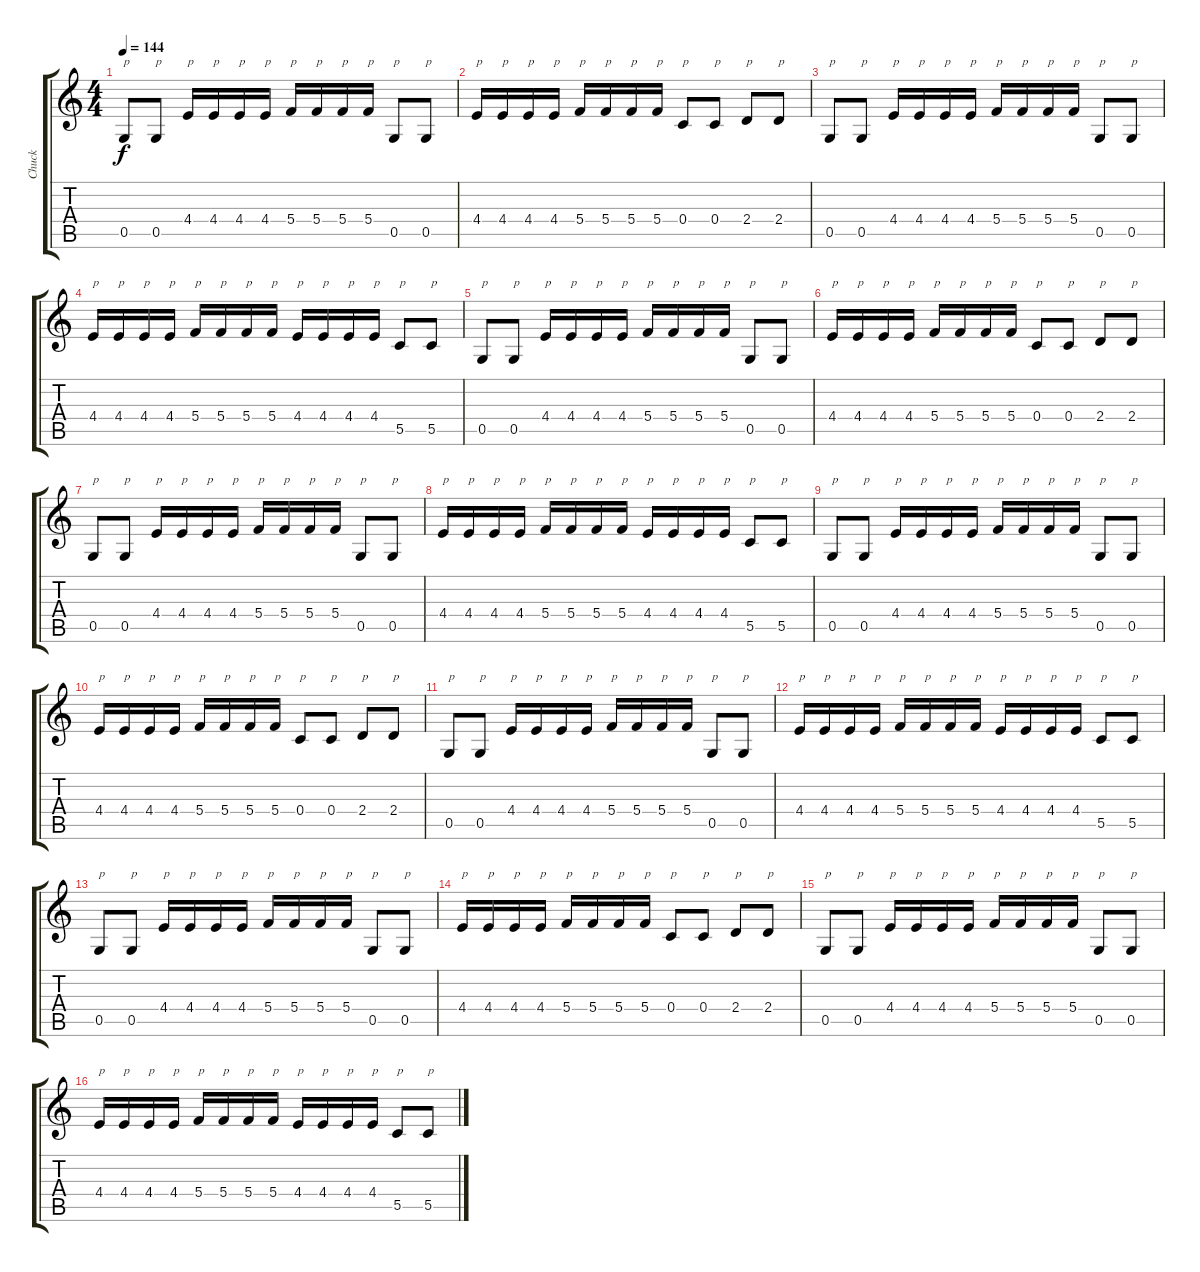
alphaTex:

\track ("Chuck" "Chuck") {instrument distortionguitar}
\staff {score tabs}
\tuning (D4 A3 F3 C3 G2 D2) {hide}
\ts (4 4)
\tempo 144
\clef g2
\ks c
0.5.8{txt "p" dy f} 0.5.8{txt "p"} 4.4.16{txt "p"} 4.4.16{txt "p"} 4.4.16{txt "p"} 4.4.16{txt "p"} 5.4.16{txt "p"} 5.4.16{txt "p"} 5.4.16{txt "p"} 5.4.16{txt "p"} 0.5.8{txt "p"} 0.5.8{txt "p"} |
4.4.16{txt "p"} 4.4.16{txt "p"} 4.4.16{txt "p"} 4.4.16{txt "p"} 5.4.16{txt "p"} 5.4.16{txt "p"} 5.4.16{txt "p"} 5.4.16{txt "p"} 0.4.8{txt "p"} 0.4.8{txt "p"} 2.4.8{txt "p"} 2.4.8{txt "p"} |
0.5.8{txt "p"} 0.5.8{txt "p"} 4.4.16{txt "p"} 4.4.16{txt "p"} 4.4.16{txt "p"} 4.4.16{txt "p"} 5.4.16{txt "p"} 5.4.16{txt "p"} 5.4.16{txt "p"} 5.4.16{txt "p"} 0.5.8{txt "p"} 0.5.8{txt "p"} |
4.4.16{txt "p"} 4.4.16{txt "p"} 4.4.16{txt "p"} 4.4.16{txt "p"} 5.4.16{txt "p"} 5.4.16{txt "p"} 5.4.16{txt "p"} 5.4.16{txt "p"} 4.4.16{txt "p"} 4.4.16{txt "p"} 4.4.16{txt "p"} 4.4.16{txt "p"} 5.5.8{txt "p"} 5.5.8{txt "p"} |
0.5.8{txt "p"} 0.5.8{txt "p"} 4.4.16{txt "p"} 4.4.16{txt "p"} 4.4.16{txt "p"} 4.4.16{txt "p"} 5.4.16{txt "p"} 5.4.16{txt "p"} 5.4.16{txt "p"} 5.4.16{txt "p"} 0.5.8{txt "p"} 0.5.8{txt "p"} |
4.4.16{txt "p"} 4.4.16{txt "p"} 4.4.16{txt "p"} 4.4.16{txt "p"} 5.4.16{txt "p"} 5.4.16{txt "p"} 5.4.16{txt "p"} 5.4.16{txt "p"} 0.4.8{txt "p"} 0.4.8{txt "p"} 2.4.8{txt "p"} 2.4.8{txt "p"} |
0.5.8{txt "p"} 0.5.8{txt "p"} 4.4.16{txt "p"} 4.4.16{txt "p"} 4.4.16{txt "p"} 4.4.16{txt "p"} 5.4.16{txt "p"} 5.4.16{txt "p"} 5.4.16{txt "p"} 5.4.16{txt "p"} 0.5.8{txt "p"} 0.5.8{txt "p"} |
4.4.16{txt "p"} 4.4.16{txt "p"} 4.4.16{txt "p"} 4.4.16{txt "p"} 5.4.16{txt "p"} 5.4.16{txt "p"} 5.4.16{txt "p"} 5.4.16{txt "p"} 4.4.16{txt "p"} 4.4.16{txt "p"} 4.4.16{txt "p"} 4.4.16{txt "p"} 5.5.8{txt "p"} 5.5.8{txt "p"} |
0.5.8{txt "p"} 0.5.8{txt "p"} 4.4.16{txt "p"} 4.4.16{txt "p"} 4.4.16{txt "p"} 4.4.16{txt "p"} 5.4.16{txt "p"} 5.4.16{txt "p"} 5.4.16{txt "p"} 5.4.16{txt "p"} 0.5.8{txt "p"} 0.5.8{txt "p"} |
4.4.16{txt "p"} 4.4.16{txt "p"} 4.4.16{txt "p"} 4.4.16{txt "p"} 5.4.16{txt "p"} 5.4.16{txt "p"} 5.4.16{txt "p"} 5.4.16{txt "p"} 0.4.8{txt "p"} 0.4.8{txt "p"} 2.4.8{txt "p"} 2.4.8{txt "p"} |
0.5.8{txt "p"} 0.5.8{txt "p"} 4.4.16{txt "p"} 4.4.16{txt "p"} 4.4.16{txt "p"} 4.4.16{txt "p"} 5.4.16{txt "p"} 5.4.16{txt "p"} 5.4.16{txt "p"} 5.4.16{txt "p"} 0.5.8{txt "p"} 0.5.8{txt "p"} |
4.4.16{txt "p"} 4.4.16{txt "p"} 4.4.16{txt "p"} 4.4.16{txt "p"} 5.4.16{txt "p"} 5.4.16{txt "p"} 5.4.16{txt "p"} 5.4.16{txt "p"} 4.4.16{txt "p"} 4.4.16{txt "p"} 4.4.16{txt "p"} 4.4.16{txt "p"} 5.5.8{txt "p"} 5.5.8{txt "p"} |
0.5.8{txt "p"} 0.5.8{txt "p"} 4.4.16{txt "p"} 4.4.16{txt "p"} 4.4.16{txt "p"} 4.4.16{txt "p"} 5.4.16{txt "p"} 5.4.16{txt "p"} 5.4.16{txt "p"} 5.4.16{txt "p"} 0.5.8{txt "p"} 0.5.8{txt "p"} |
4.4.16{txt "p"} 4.4.16{txt "p"} 4.4.16{txt "p"} 4.4.16{txt "p"} 5.4.16{txt "p"} 5.4.16{txt "p"} 5.4.16{txt "p"} 5.4.16{txt "p"} 0.4.8{txt "p"} 0.4.8{txt "p"} 2.4.8{txt "p"} 2.4.8{txt "p"} |
0.5.8{txt "p"} 0.5.8{txt "p"} 4.4.16{txt "p"} 4.4.16{txt "p"} 4.4.16{txt "p"} 4.4.16{txt "p"} 5.4.16{txt "p"} 5.4.16{txt "p"} 5.4.16{txt "p"} 5.4.16{txt "p"} 0.5.8{txt "p"} 0.5.8{txt "p"} |
4.4.16{txt "p"} 4.4.16{txt "p"} 4.4.16{txt "p"} 4.4.16{txt "p"} 5.4.16{txt "p"} 5.4.16{txt "p"} 5.4.16{txt "p"} 5.4.16{txt "p"} 4.4.16{txt "p"} 4.4.16{txt "p"} 4.4.16{txt "p"} 4.4.16{txt "p"} 5.5.8{txt "p"} 5.5.8{txt "p"}
